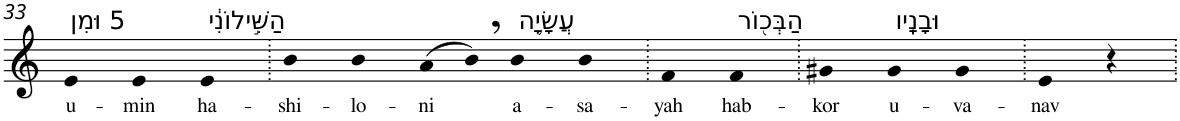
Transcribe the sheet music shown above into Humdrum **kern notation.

**kern	**text
*part1	*part1
*staff1	*staff1
*I"Piano	*
*I'Pno	*
!!LO:PB:g=z
*clefG2	*
*k[]	*
=33	=33
!LO:TX:a:t=5 וּמִן	!
!	!LO:LY:b
4e	u-
!	!LO:LY:b
4e	-min
!LO:TX:a:t=הַשִּׁ֣ילוֹנִ֔י	!
!	!LO:LY:b
4e	ha-
=34.	=34.
!	!LO:LY:b
4b	-shi-
!	!LO:LY:b
4b	-lo-
!	!LO:LY:b
(>8a	-ni
8b,)	.
!LO:TX:a:t=עֲשָׂיָ֥ה	!
!	!LO:LY:b
4b	a-
!	!LO:LY:b
4b	-sa-
=35.	=35.
!	!LO:LY:b
4f	-yah
!LO:TX:a:t=הַבְּכ֖וֹר	!
!	!LO:LY:b
4f	hab-
=36.	=36.
!	!LO:LY:b
4g#X	-kor
!LO:TX:a:t=וּבָנָֽיו	!
!	!LO:LY:b
4g#	u-
!	!LO:LY:b
4g#	-va-
=37.	=37.
!	!LO:LY:b
4e	-nav
4r	.
=.	=.
*-	*-
